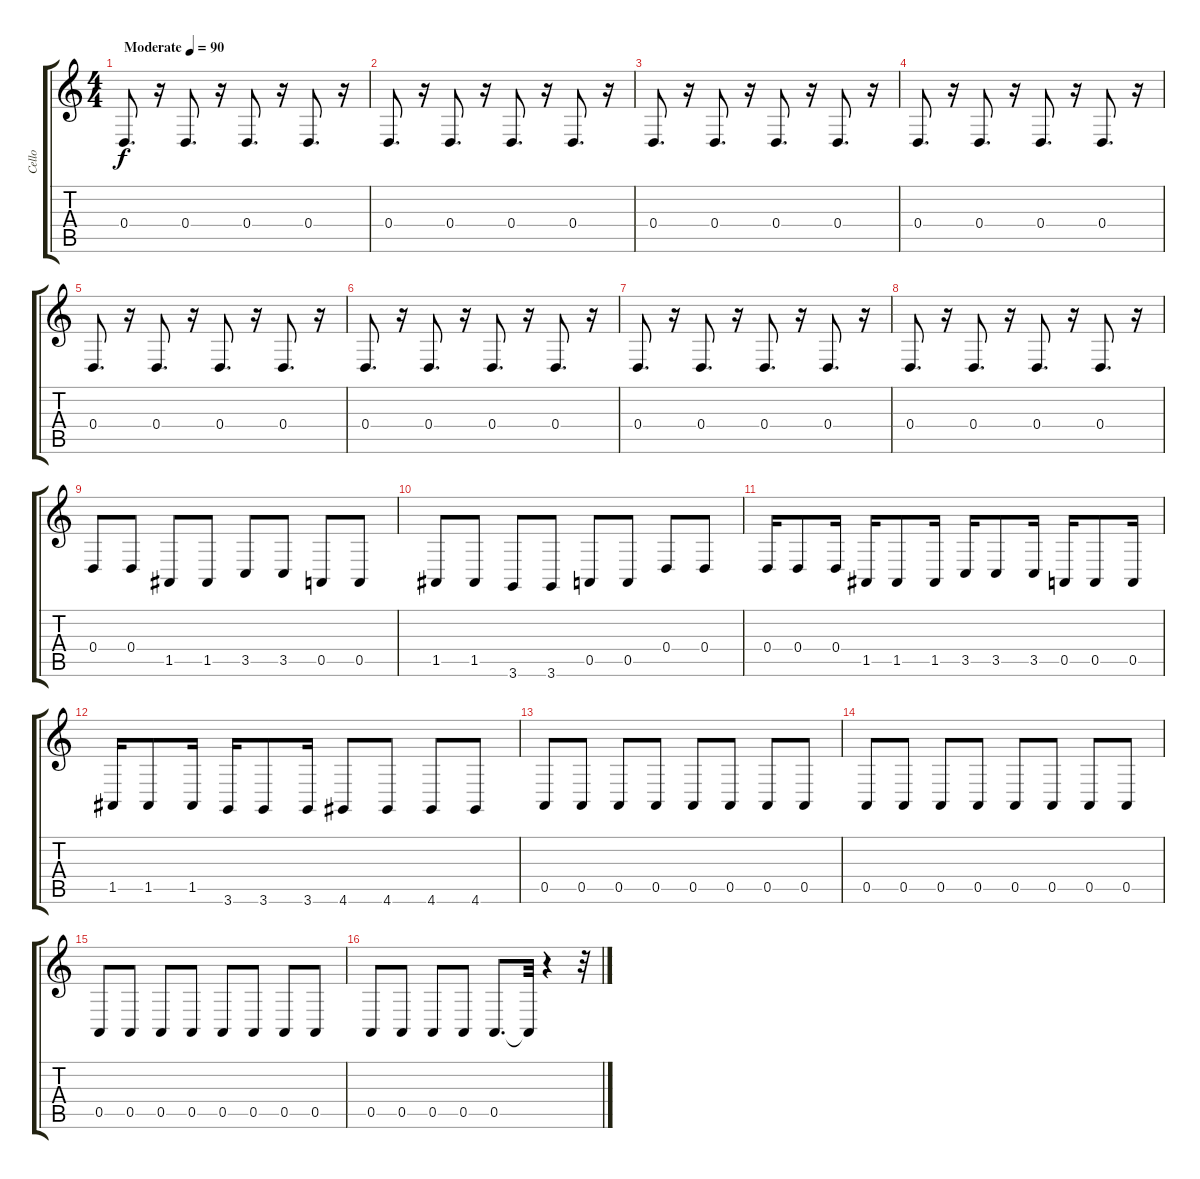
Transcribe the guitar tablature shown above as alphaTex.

\track ("Cello" "Cello") {instrument stringensemble2}
\staff {score tabs}
\tuning (E4 B3 G3 D3 A2 E2) {hide}
\ts (4 4)
\tempo (90 "Moderate")
\clef g2
\ks c
0.4.8{d dy f instrument stringensemble2} r.16 0.4.8{d} r.16 0.4.8{d} r.16 0.4.8{d} r.16 |
0.4.8{d} r.16 0.4.8{d} r.16 0.4.8{d} r.16 0.4.8{d} r.16 |
0.4.8{d} r.16 0.4.8{d} r.16 0.4.8{d} r.16 0.4.8{d} r.16 |
0.4.8{d} r.16 0.4.8{d} r.16 0.4.8{d} r.16 0.4.8{d} r.16 |
0.4.8{d} r.16 0.4.8{d} r.16 0.4.8{d} r.16 0.4.8{d} r.16 |
0.4.8{d} r.16 0.4.8{d} r.16 0.4.8{d} r.16 0.4.8{d} r.16 |
0.4.8{d} r.16 0.4.8{d} r.16 0.4.8{d} r.16 0.4.8{d} r.16 |
0.4.8{d} r.16 0.4.8{d} r.16 0.4.8{d} r.16 0.4.8{d} r.16 |
0.4.8 0.4.8 1.5.8 1.5.8 3.5.8 3.5.8 0.5.8 0.5.8 |
1.5.8 1.5.8 3.6.8 3.6.8 0.5.8 0.5.8 0.4.8 0.4.8 |
0.4.16 0.4.8 0.4.16 1.5.16 1.5.8 1.5.16 3.5.16 3.5.8 3.5.16 0.5.16 0.5.8 0.5.16 |
1.5.16 1.5.8 1.5.16 3.6.16 3.6.8 3.6.16 4.6.8 4.6.8 4.6.8 4.6.8 |
0.5.8 0.5.8 0.5.8 0.5.8 0.5.8 0.5.8 0.5.8 0.5.8 |
0.5.8 0.5.8 0.5.8 0.5.8 0.5.8 0.5.8 0.5.8 0.5.8 |
0.5.8 0.5.8 0.5.8 0.5.8 0.5.8 0.5.8 0.5.8 0.5.8 |
0.5.8 0.5.8 0.5.8 0.5.8 0.5.8{d} 0.5{t}.32 r.4 r.32
